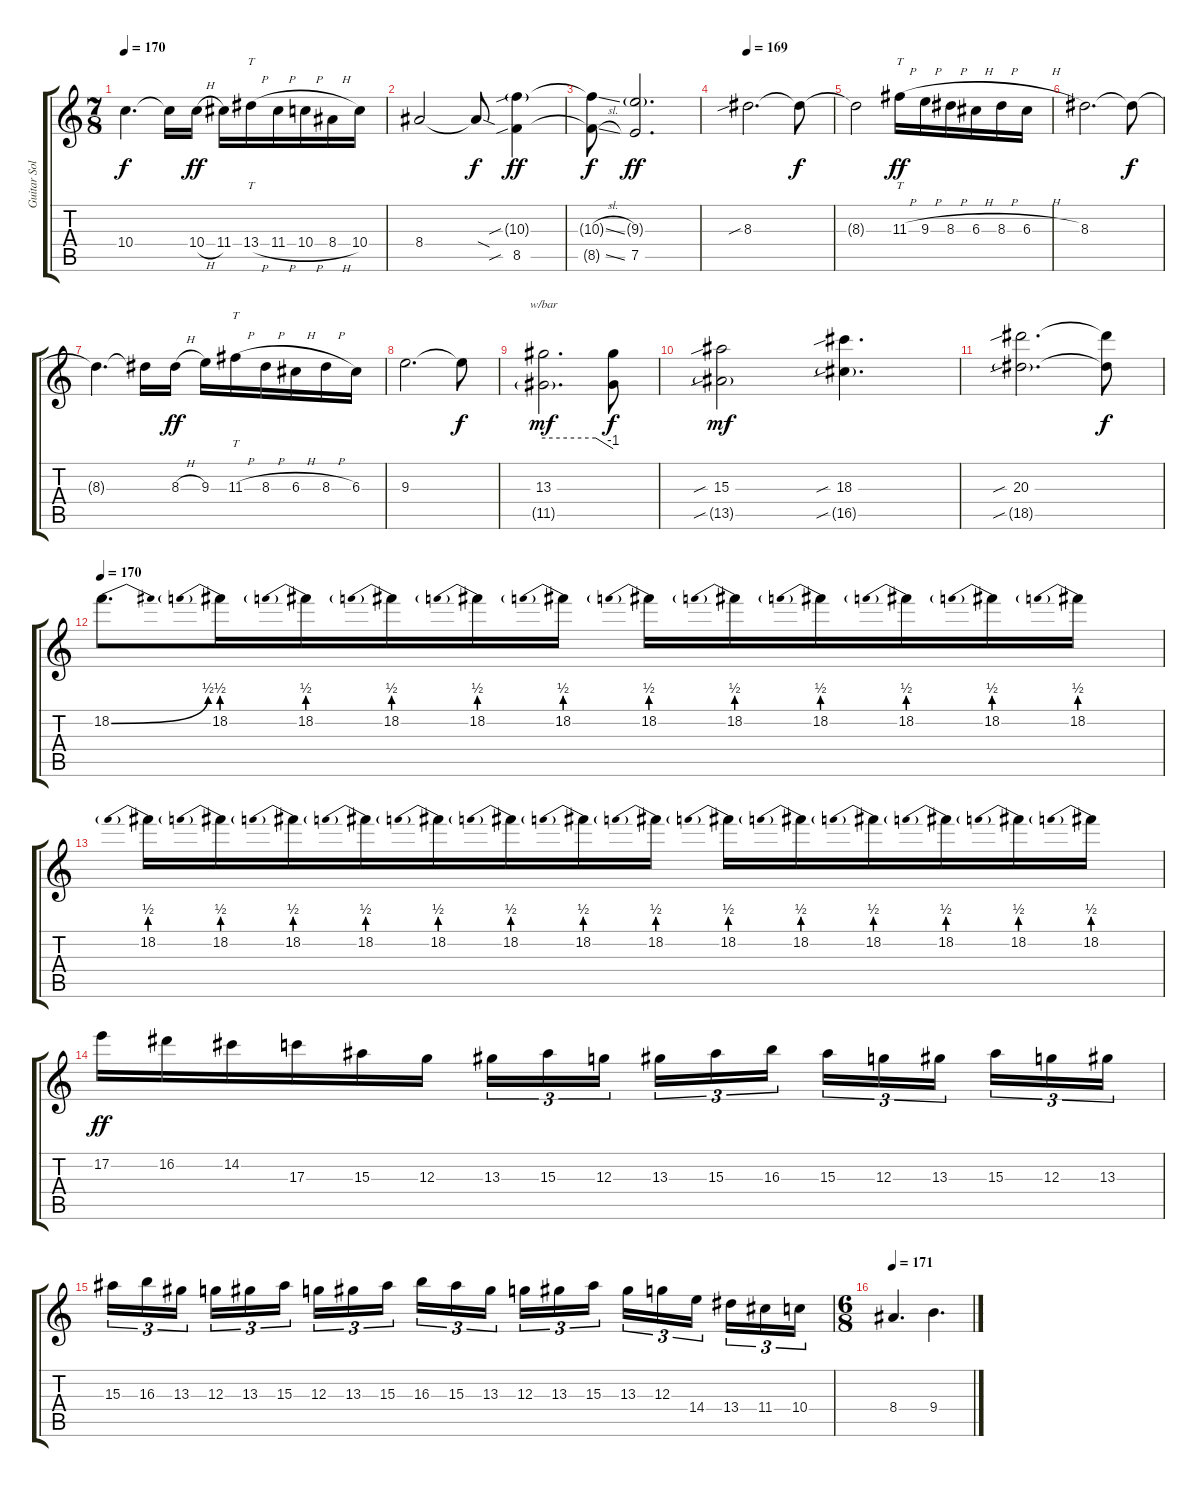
\track ("Guitar Solo" "Guitar Sol") {instrument distortionguitar}
\staff {score tabs}
\tuning (E4 B3 G3 D3 A2 E2) {hide}
\ts (7 8)
\tempo 170
\clef g2
\ks c
10.4{t}.4{d dy f} 10.4{t}.16 10.4{h}.16{dy ff} 11.4.16 13.4{h}.16{tt} 11.4{h}.16 10.4{h}.16 8.4{h}.16 10.4.16 |
8.4.2 8.4{sod t}.8{dy f} (10.3{sib g} 8.5{sib}).4{dy ff} |
(10.3{sl t} 8.5{sl t}).8{dy f} (9.3{g} 7.5).2{d dy ff} |
\tempo 169
8.3{sib}.2{d} 8.3{t}.8{dy f} |
8.3{t}.2 11.3{h}.16{tt dy ff} 9.3{h}.16 8.3{h}.16 6.3{h}.16 8.3{h}.16 6.3{h}.16 |
8.3.2{d} 8.3{t}.8{dy f} |
8.3{t}.4{d} 8.3{t}.16 8.3{h}.16{dy ff} 9.3.16 11.3{h}.16{tt} 8.3{h}.16 6.3{h}.16 8.3{h}.16 6.3.16 |
9.3.2{d} 9.3{t}.8{dy f} |
(13.3 11.5{g}).2{d tbe (custom default 0 0 45 0 60 -4) dy mf} (13.3{t} 11.5{t}).8{dy f} |
(15.3{sib} 13.5{sib g}).2{dy mf} (18.3{sib} 16.5{sib g}).4{d} |
(20.3{sib} 18.5{sib g}).2{d} (20.3{t} 18.5{t}).8{dy f} |
\tempo 170
18.2{be (bend 0 0 60 2)}.8{d} 18.2{be (prebend 0 2 60 2)}.16 18.2{be (prebend 0 2 60 2)}.16 18.2{be (prebend 0 2 60 2)}.16 18.2{be (prebend 0 2 60 2)}.16 18.2{be (prebend 0 2 60 2)}.16 18.2{be (prebend 0 2 60 2)}.16 18.2{be (prebend 0 2 60 2)}.16 18.2{be (prebend 0 2 60 2)}.16 18.2{be (prebend 0 2 60 2)}.16 18.2{be (prebend 0 2 60 2)}.16 18.2{be (prebend 0 2 60 2)}.16 |
18.2{be (prebend 0 2 60 2)}.16 18.2{be (prebend 0 2 60 2)}.16 18.2{be (prebend 0 2 60 2)}.16 18.2{be (prebend 0 2 60 2)}.16 18.2{be (prebend 0 2 60 2)}.16 18.2{be (prebend 0 2 60 2)}.16 18.2{be (prebend 0 2 60 2)}.16 18.2{be (prebend 0 2 60 2)}.16 18.2{be (prebend 0 2 60 2)}.16 18.2{be (prebend 0 2 60 2)}.16 18.2{be (prebend 0 2 60 2)}.16 18.2{be (prebend 0 2 60 2)}.16 18.2{be (prebend 0 2 60 2)}.16 18.2{be (prebend 0 2 60 2)}.16 |
17.2.16{dy ff} 16.2.16 14.2.16 17.3.16 15.3.16 12.3.16 13.3.16{tu (3 2)} 15.3.16{tu (3 2)} 12.3.16{tu (3 2)} 13.3.16{tu (3 2)} 15.3.16{tu (3 2)} 16.3.16{tu (3 2)} 15.3.16{tu (3 2)} 12.3.16{tu (3 2)} 13.3.16{tu (3 2)} 15.3.16{tu (3 2)} 12.3.16{tu (3 2)} 13.3.16{tu (3 2)} |
15.3.16{tu (3 2)} 16.3.16{tu (3 2)} 13.3.16{tu (3 2)} 12.3.16{tu (3 2)} 13.3.16{tu (3 2)} 15.3.16{tu (3 2)} 12.3.16{tu (3 2)} 13.3.16{tu (3 2)} 15.3.16{tu (3 2)} 16.3.16{tu (3 2)} 15.3.16{tu (3 2)} 13.3.16{tu (3 2)} 12.3.16{tu (3 2)} 13.3.16{tu (3 2)} 15.3.16{tu (3 2)} 13.3.16{tu (3 2)} 12.3.16{tu (3 2)} 14.4.16{tu (3 2)} 13.4.16{tu (3 2)} 11.4.16{tu (3 2)} 10.4.16{tu (3 2)} |
\ts (6 8)
\tempo 171
8.4.4{d} 9.4.4{d}
